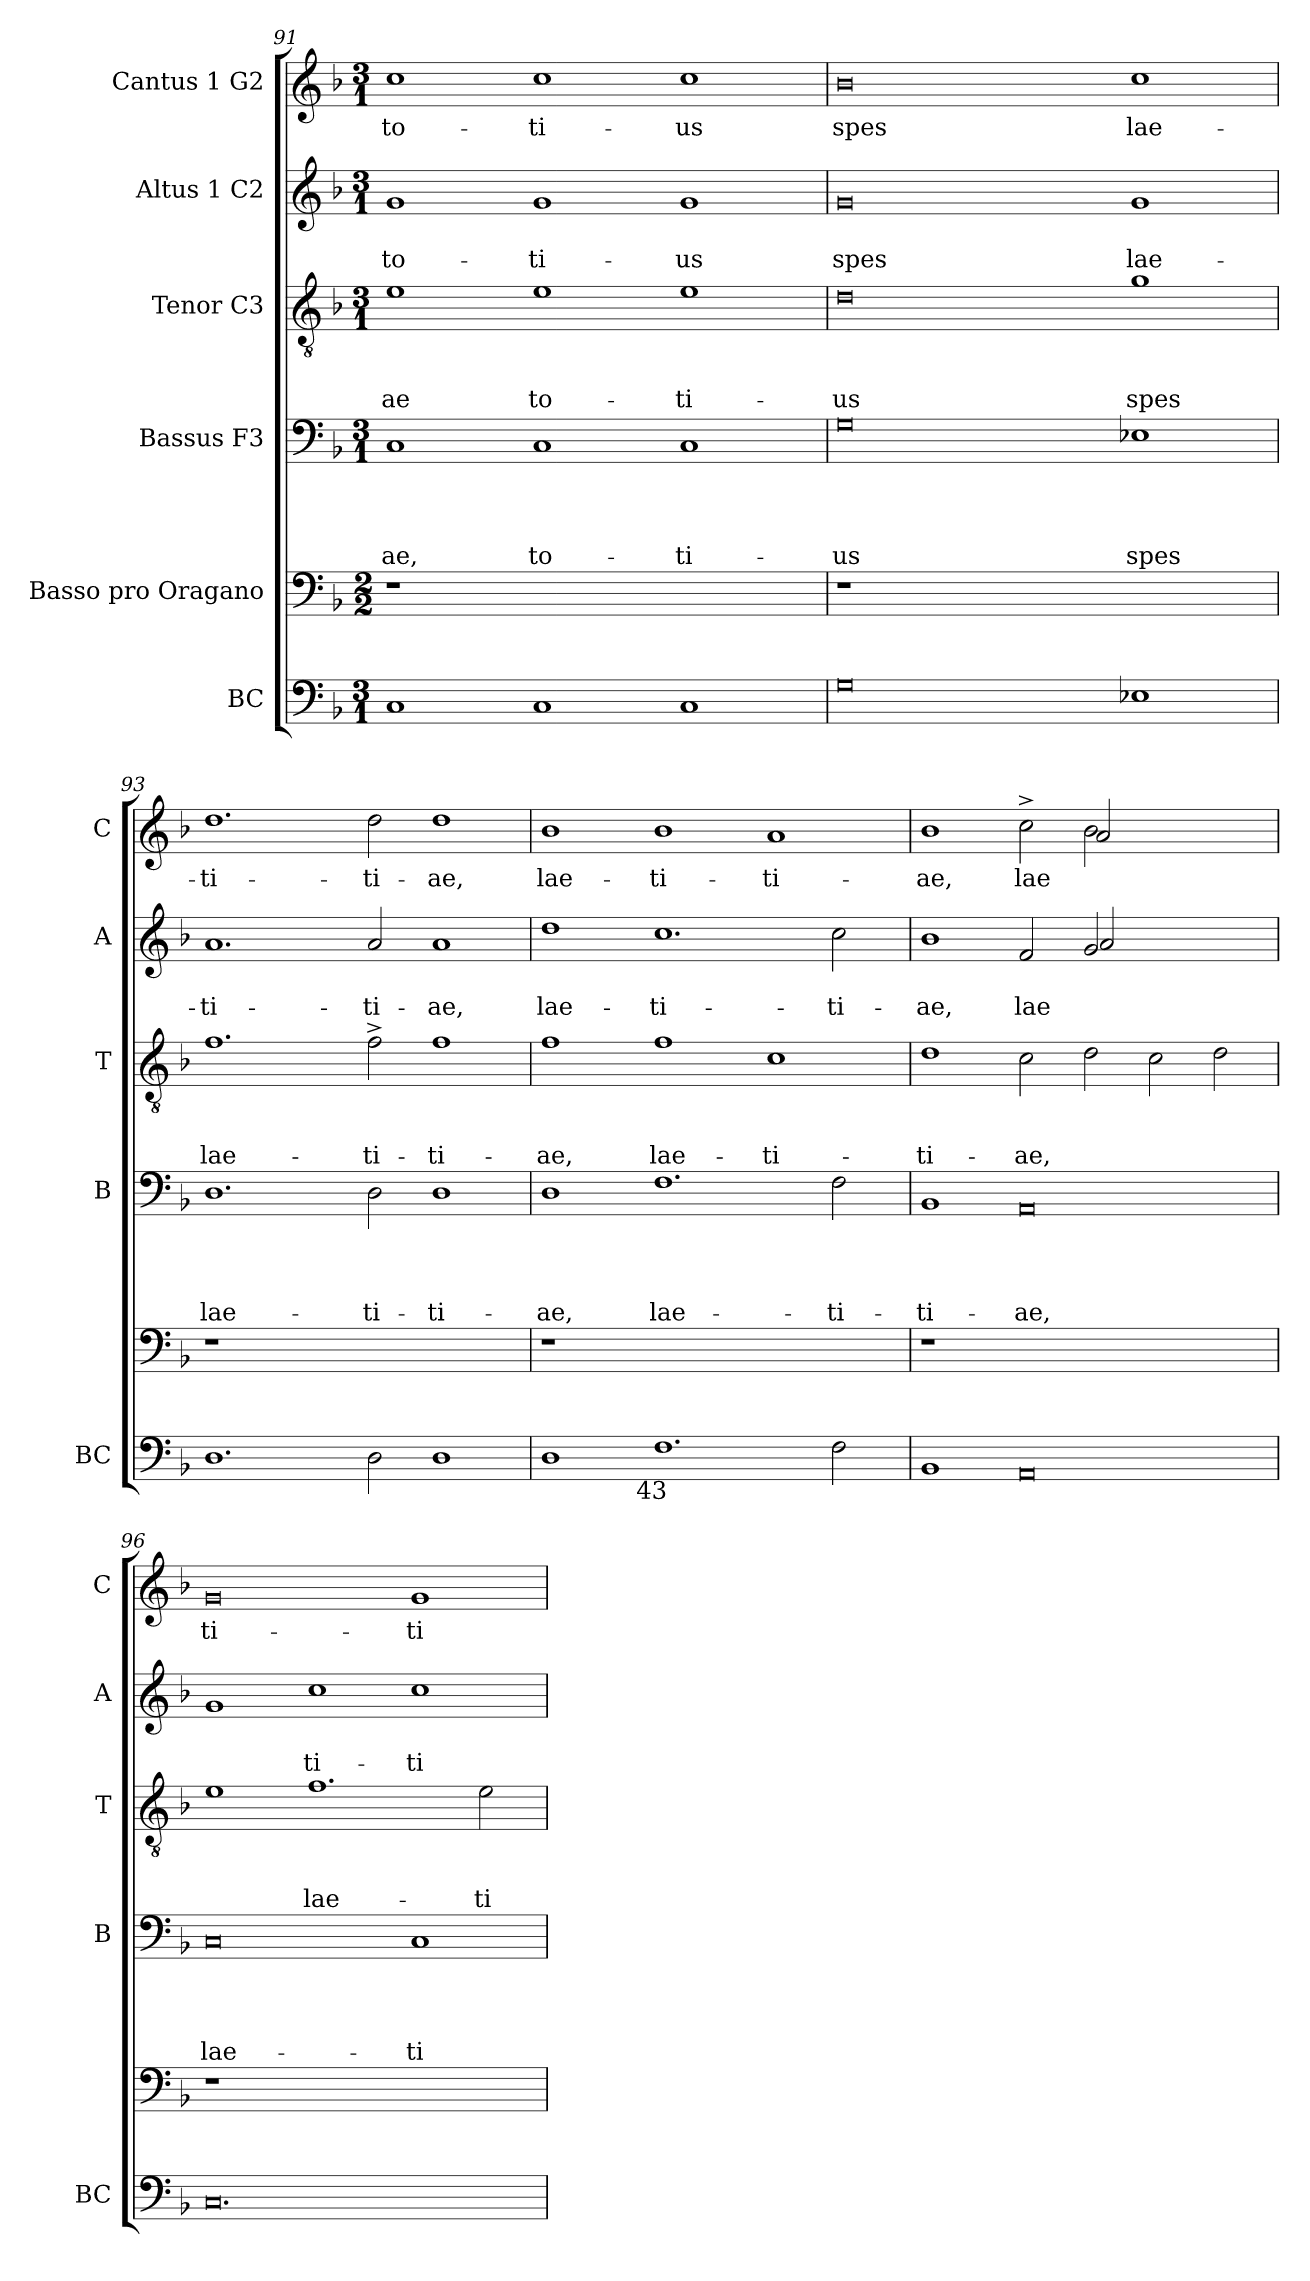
**kern	**kern	**kern	**text	**text	**text	**text	**kern	**text	**text	**text	**kern	**text	**text	**kern	**text
*part6	*part5	*part4	*part4	*part4	*part4	*part4	*part3	*part3	*part3	*part3	*part2	*part2	*part2	*part1	*part1
*staff6	*staff5	*staff4	*staff4	*staff4	*staff4	*staff4	*staff3	*staff3	*staff3	*staff3	*staff2	*staff2	*staff2	*staff1	*staff1
*I"BC	*I"Basso pro Oragano	*I"Bassus F3	*	*	*	*	*I"Tenor C3	*	*	*	*I"Altus 1 C2	*	*	*I"Cantus 1 G2	*
*I'BC	*	*I'B	*	*	*	*	*I'T	*	*	*	*I'A	*	*	*I'C	*
*clefF4	*clefF4	*clefF4	*	*	*	*	*clefGv2	*	*	*	*clefG2	*	*	*clefG2	*
*	*ITrd7c12	*	*	*	*	*	*	*	*	*	*	*	*	*	*
*k[b-]	*k[b-]	*k[b-]	*	*	*	*	*k[b-]	*	*	*	*k[b-]	*	*	*k[b-]	*
*F:	*F:	*F:	*	*	*	*	*F:	*	*	*	*F:	*	*	*F:	*
*M3/1	*M2/2	*M3/1	*	*	*	*	*M3/1	*	*	*	*M3/1	*	*	*M3/1	*
=91	=91	=91	=91	=91	=91	=91	=91	=91	=91	=91	=91	=91	=91	=91	=91
!	!	!	!	!	!	!LO:LY:b	!	!	!	!LO:LY:b	!	!	!LO:LY:b	!	!LO:LY:b
1C	1r	1C	.	.	.	-ae,	1e	.	.	-ae	1g	.	to-	1cc	to-
!	!	!	!	!	!	!LO:LY:b	!	!	!	!LO:LY:b	!	!	!LO:LY:b	!	!LO:LY:b
1C	0ryy	1C	.	.	.	to-	1e	.	.	to-	1g	.	-ti-	1cc	-ti-
!	!	!	!	!	!	!LO:LY:b	!	!	!	!LO:LY:b	!	!	!LO:LY:b	!	!LO:LY:b
1C	.	1C	.	.	.	-ti-	1e	.	.	-ti-	1g	.	-us	1cc	-us
=92	=92	=92	=92	=92	=92	=92	=92	=92	=92	=92	=92	=92	=92	=92	=92
!	!	!	!	!	!	!LO:LY:b	!	!	!	!LO:LY:b	!	!	!LO:LY:b	!	!LO:LY:b
0G	1r	0G	.	.	.	-us	0d	.	.	-us	0g	.	spes	0b-	spes
.	0ryy	.	.	.	.	.	.	.	.	.	.	.	.	.	.
!	!	!	!	!	!	!LO:LY:b	!	!	!	!LO:LY:b	!	!	!LO:LY:b	!	!LO:LY:b
1E-X	.	1E-X	.	.	.	spes	1g	.	.	spes	1g	.	lae-	1cc	lae-
=93	=93	=93	=93	=93	=93	=93	=93	=93	=93	=93	=93	=93	=93	=93	=93
!	!	!	!	!	!	!LO:LY:b	!	!	!	!LO:LY:b	!	!	!LO:LY:b	!	!LO:LY:b
1.D	1r	1.D	.	.	.	lae-	1.f	.	.	lae-	1.a	.	-ti-	1.dd	-ti-
.	0ryy	.	.	.	.	.	.	.	.	.	.	.	.	.	.
!	!	!	!	!	!	!LO:LY:b	!	!	!	!LO:LY:b	!	!	!LO:LY:b	!	!LO:LY:b
2D\	.	2D\	.	.	.	-ti-	2f^>\	.	.	-ti-	2a/	.	-ti-	2dd\	-ti-
!	!	!	!	!	!	!LO:LY:b:rj	!	!	!	!LO:LY:b:rj	!	!	!LO:LY:b:rj	!	!LO:LY:b:rj
1D	.	1D	.	.	.	-ti-	1f	.	.	-ti-	1a	.	-ae,	1dd	-ae,
!!LO:PB:g=z
=94	=94	=94	=94	=94	=94	=94	=94	=94	=94	=94	=94	=94	=94	=94	=94
!	!	!	!	!	!	!LO:LY:b	!	!	!	!LO:LY:b	!	!	!LO:LY:b	!	!LO:LY:b
*^	*	*	*	*	*	*	*	*	*	*	*	*	*	*	*
1D>	2...ryy	1r	1D	.	.	.	-ae,	1f	.	.	-ae,	1dd	.	lae-	1b-	lae-
!	!LO:TX:b:t=43	!	!	!	!	!	!	!	!	!	!	!	!	!	!	!
.	1ryy	.	.	.	.	.	.	.	.	.	.	.	.	.	.	.
!	!	!	!	!	!	!	!LO:LY:b	!	!	!	!LO:LY:b	!	!	!LO:LY:b	!	!LO:LY:b
1.F	.	0ryy	1.F	.	.	.	lae-	1f	.	.	lae-	1.cc	.	-ti-	1b-	-ti-
.	1ryy	.	.	.	.	.	.	.	.	.	.	.	.	.	.	.
!	!	!	!	!	!	!	!	!	!	!	!LO:LY:b	!	!	!	!	!LO:LY:b
.	.	.	.	.	.	.	.	1c	.	.	-ti-	.	.	.	1a	-ti-
!	!	!	!	!	!	!	!LO:LY:b	!	!	!	!	!	!	!LO:LY:b	!	!
2F\	.	.	2F\	.	.	.	-ti-	.	.	.	.	2cc\	.	-ti-	.	.
.	16ryy	.	.	.	.	.	.	.	.	.	.	.	.	.	.	.
=95	=95	=95	=95	=95	=95	=95	=95	=95	=95	=95	=95	=95	=95	=95	=95	=95
!	!	!	!	!	!	!	!LO:LY:b	!	!	!	!LO:LY:b	!	!	!LO:LY:b	!	!LO:LY:b
*	*	*	*	*	*	*	*	*	*	*	*	*^	*	*	*^	*
*	*	*	*	*	*	*	*	*	*	*	*	*	*^	*	*	*	*^	*
*v	*v	*	*	*	*	*	*	*	*	*	*	*	*	*^	*	*	*	*	*^	*
1BB-	1r	1BB-	.	.	.	-ti-	1d	.	.	-ti-	1b-	1ryy	1.ryy	1.ryy	.	-ae,	1b-	1ryy	1.ryy	1.ryy	-ae,
!	!	!	!	!	!	!LO:LY:b	!	!	!	!LO:LY:b	!	!	!	!	!	!LO:LY:b	!	!	!	!	!LO:LY:b
0AA<	0ryy	0AA	.	.	.	-ae,	2c\	.	.	-ae,	1ryy	2f/	.	.	.	lae-	1ryy	2cc^<\	.	.	lae-
.	.	.	.	.	.	.	2d\	.	.	.	.	1ryy	2g/	2a/	.	.	.	1ryy	2b-\	2a/	.
.	.	.	.	.	.	.	2c\	.	.	.	1ryy	.	1ryy	1ryy	.	.	1ryy	.	1ryy	1ryy	.
.	.	.	.	.	.	.	2d\	.	.	.	.	2ryy	.	.	.	.	.	2ryy	.	.	.
*	*	*	*	*	*	*	*	*	*	*	*	*v	*v	*v	*	*	*	*	*	*	*
*	*	*	*	*	*	*	*	*	*	*	*	*	*	*	*	*v	*v	*v	*
=96	=96	=96	=96	=96	=96	=96	=96	=96	=96	=96	=96	=96	=96	=96	=96	=96	=96
!	!	!	!	!	!	!LO:LY:b:rj	!	!	!	!	!	!	!	!	!	!	!LO:LY:b:rj
*	*	*	*	*	*	*	*	*	*	*	*v	*v	*	*	*	*	*
*	*	*	*	*	*	*	*	*	*	*	*	*	*	*v	*v	*
0.C	1r	0C	.	.	.	lae-	1e	.	.	.	1g	.	.	0g	-ti-
!	!	!	!	!	!	!	!	!	!	!LO:LY:b	!	!	!LO:LY:b	!	!
.	0ryy	.	.	.	.	.	1.f	.	.	lae-	1cc	.	-ti-	.	.
!	!	!	!	!	!	!LO:LY:b	!	!	!	!	!	!	!LO:LY:b	!	!LO:LY:b
.	.	1C	.	.	.	-ti-	.	.	.	.	1cc	.	-ti-	1g	-ti-
!	!	!	!	!	!	!	!	!	!	!LO:LY:b	!	!	!	!	!
.	.	.	.	.	.	.	2e\	.	.	-ti-	.	.	.	.	.
=	=	=	=	=	=	=	=	=	=	=	=	=	=	=	=
*-	*-	*-	*-	*-	*-	*-	*-	*-	*-	*-	*-	*-	*-	*-	*-
